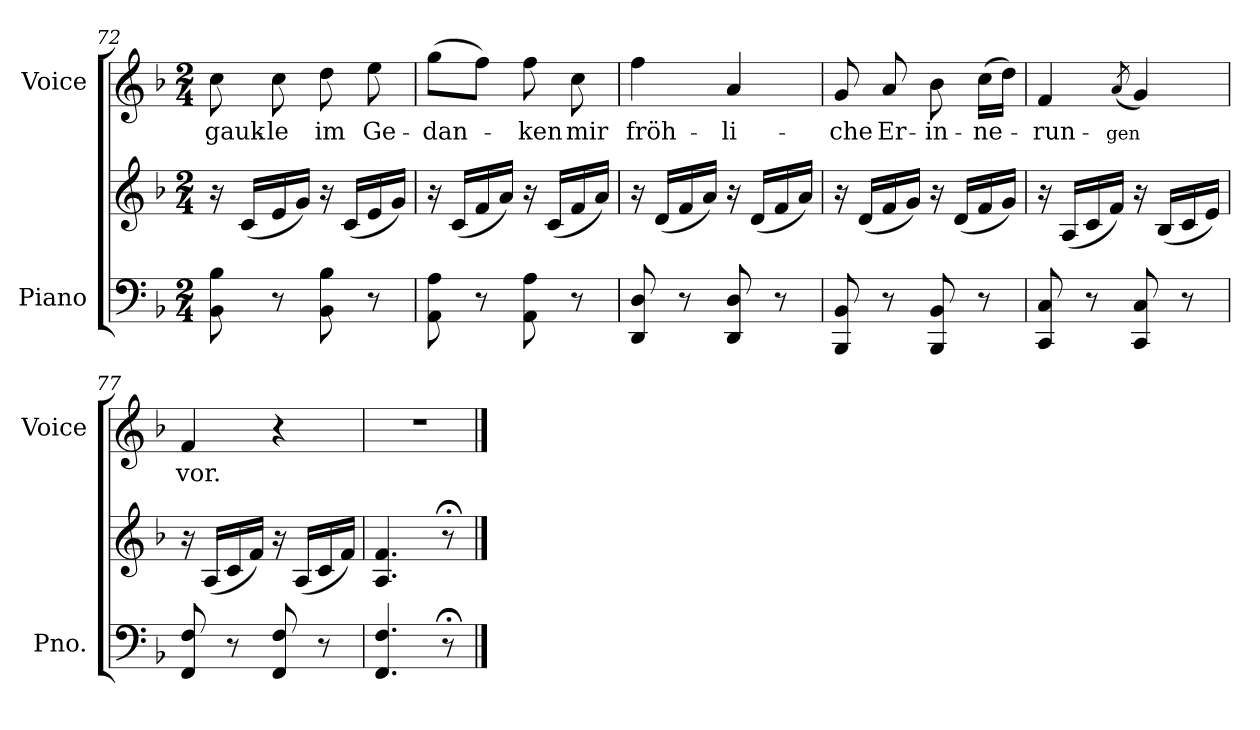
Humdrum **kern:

**kern	**kern	**kern	**text
*part2	*part2	*part1	*part1
*staff3	*staff2	*staff1	*staff1
*I"Piano	*	*I"Voice	*
*I'Pno.	*	*I'Voice	*
*clefF4	*clefG2	*clefG2	*
*k[b-]	*k[b-]	*k[b-]	*
*F:	*F:	*F:	*
*M2/4	*M2/4	*M2/4	*
=72	=72	=72	=72
!	!	!	!LO:LY:b:color=#000000
8BB-i\ 8B-i	16r	8cci\	gauk-
.	(16ci/LL	.	.
!	!	!	!LO:LY:b:color=#000000
8r	16ei/	8cci\	-le
.	16gi/JJ)	.	.
!	!	!	!LO:LY:b:color=#000000
8BB-i\ 8B-i	16r	8ddi\	im
.	(16ci/LL	.	.
!	!	!	!LO:LY:b:color=#000000
8r	16ei/	8eei\	Ge-
.	16gi/JJ)	.	.
=73	=73	=73	=73
!	!	!	!LO:LY:b:color=#000000
8AAi\ 8Ai	16r	(8ggi\L	-dan-
.	(16ci/LL	.	.
8r	16fi/	8ffi\J)	.
.	16ai/JJ)	.	.
!	!	!	!LO:LY:b:color=#000000
8AAi\ 8Ai	16r	8ffi\	-ken
.	(16ci/LL	.	.
!	!	!	!LO:LY:b:color=#000000
8r	16fi/	8cci\	mir
.	16ai/JJ)	.	.
!!LO:LB:g=z
=74	=74	=74	=74
!	!	!	!LO:LY:b:color=#000000
8DDi/ 8Di	16r	4ffi\	fröh-
.	(16di/LL	.	.
8r	16fi/	.	.
.	16ai/JJ)	.	.
!	!	!	!LO:LY:b:color=#000000
8DDi/ 8Di	16r	4ai/	-li-
.	(16di/LL	.	.
8r	16fi/	.	.
.	16ai/JJ)	.	.
=75	=75	=75	=75
!	!	!	!LO:LY:b:color=#000000
8BBB-i/ 8BB-i	16r	8gi/	-che
.	(16di/LL	.	.
!	!	!	!LO:LY:b:color=#000000
8r	16fi/	8ai/	Er-
.	16gi/JJ)	.	.
!	!	!	!LO:LY:b:color=#000000
8BBB-i/ 8BB-i	16r	8b-i\	-in-
.	(16di/LL	.	.
!	!	!	!LO:LY:b:color=#000000
8r	16fi/	(16cci\LL	-ne-
.	16gi/JJ)	16ddi\JJ)	.
=76	=76	=76	=76
!	!	!	!LO:LY:b:color=#000000
8CCi/ 8Ci	16r	4fi/	-run-
.	(16Ai/LL	.	.
8r	16ci/	.	.
.	16fi/JJ)	.	.
!	!	!	!LO:LY:b:color=#000000
.	.	(8qai/	-gen
8CCi/ 8Ci	16r	4gi/)	.
.	(16B-i/LL	.	.
8r	16ci/	.	.
.	16ei/JJ)	.	.
=77	=77	=77	=77
!	!	!	!LO:LY:b:color=#000000
8FFi/ 8Fi	16r	4fi/	vor.
.	(16Ai/LL	.	.
8r	16ci/	.	.
.	16fi/JJ)	.	.
8FFi/ 8Fi	16r	4r	.
.	(16Ai/LL	.	.
8r	16ci/	.	.
.	16fi/JJ)	.	.
=78	=78	=78	=78
!	!	!LO:N:vis=1	!
4.FFi/ 4.Fi	4.Ai/ 4.fi	2r	.
8r;	8r;	.	.
==	==	==	==
*-	*-	*-	*-
